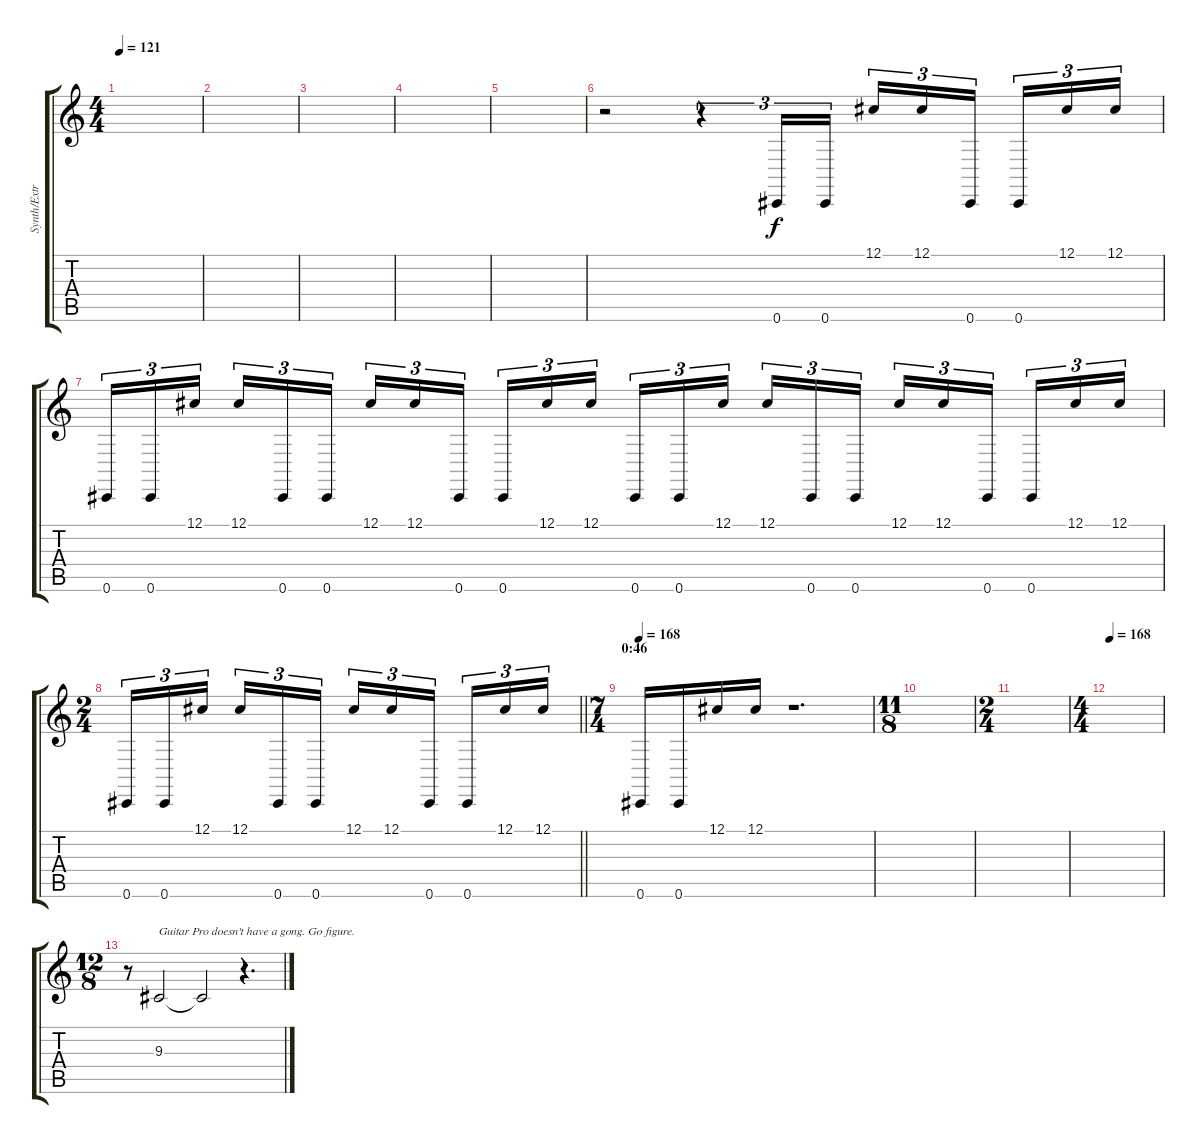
\track ("Synth/Extra Guitar II/Vocals" "Synth/Extr") {instrument lead2sawtooth}
\staff {score tabs}
\tuning (Db4 Ab3 E3 B2 Gb2 Db2) {hide}
\ts (4 4)
\tempo 121
\clef g2
\ks c
|
|
|
|
|
r.2 r.4{tu (3 2)} 0.6.16{tu (3 2)} 0.6.16{tu (3 2)} 12.1.16{tu (3 2)} 12.1.16{tu (3 2)} 0.6.16{tu (3 2) beam splitsecondary} 0.6.16{tu (3 2)} 12.1.16{tu (3 2)} 12.1.16{tu (3 2)} |
0.6.16{tu (3 2)} 0.6.16{tu (3 2)} 12.1.16{tu (3 2) beam splitsecondary} 12.1.16{tu (3 2)} 0.6.16{tu (3 2)} 0.6.16{tu (3 2)} 12.1.16{tu (3 2)} 12.1.16{tu (3 2)} 0.6.16{tu (3 2) beam splitsecondary} 0.6.16{tu (3 2)} 12.1.16{tu (3 2)} 12.1.16{tu (3 2)} 0.6.16{tu (3 2)} 0.6.16{tu (3 2)} 12.1.16{tu (3 2) beam splitsecondary} 12.1.16{tu (3 2)} 0.6.16{tu (3 2)} 0.6.16{tu (3 2)} 12.1.16{tu (3 2)} 12.1.16{tu (3 2)} 0.6.16{tu (3 2) beam splitsecondary} 0.6.16{tu (3 2)} 12.1.16{tu (3 2)} 12.1.16{tu (3 2)} |
\ts (2 4)
\barLineRight lightlight
0.6.16{tu (3 2)} 0.6.16{tu (3 2)} 12.1.16{tu (3 2) beam splitsecondary} 12.1.16{tu (3 2)} 0.6.16{tu (3 2)} 0.6.16{tu (3 2)} 12.1.16{tu (3 2)} 12.1.16{tu (3 2)} 0.6.16{tu (3 2) beam splitsecondary} 0.6.16{tu (3 2)} 12.1.16{tu (3 2)} 12.1.16{tu (3 2)} |
\ts (7 4)
\section ("" "0:46")
\tempo 168
0.6.16 0.6.16 12.1.16 12.1.16 r.1{d volume 0} |
\ts (11 8)
|
\ts (2 4)
|
\ts (4 4)
\tempo 168
|
\ts (12 8)
r.8 9.3.2{txt "Guitar Pro doesn't have a gong. Go figure." volume 13 instrument reversecymbal} 9.3{t}.2{volume 3} r.4{d}
